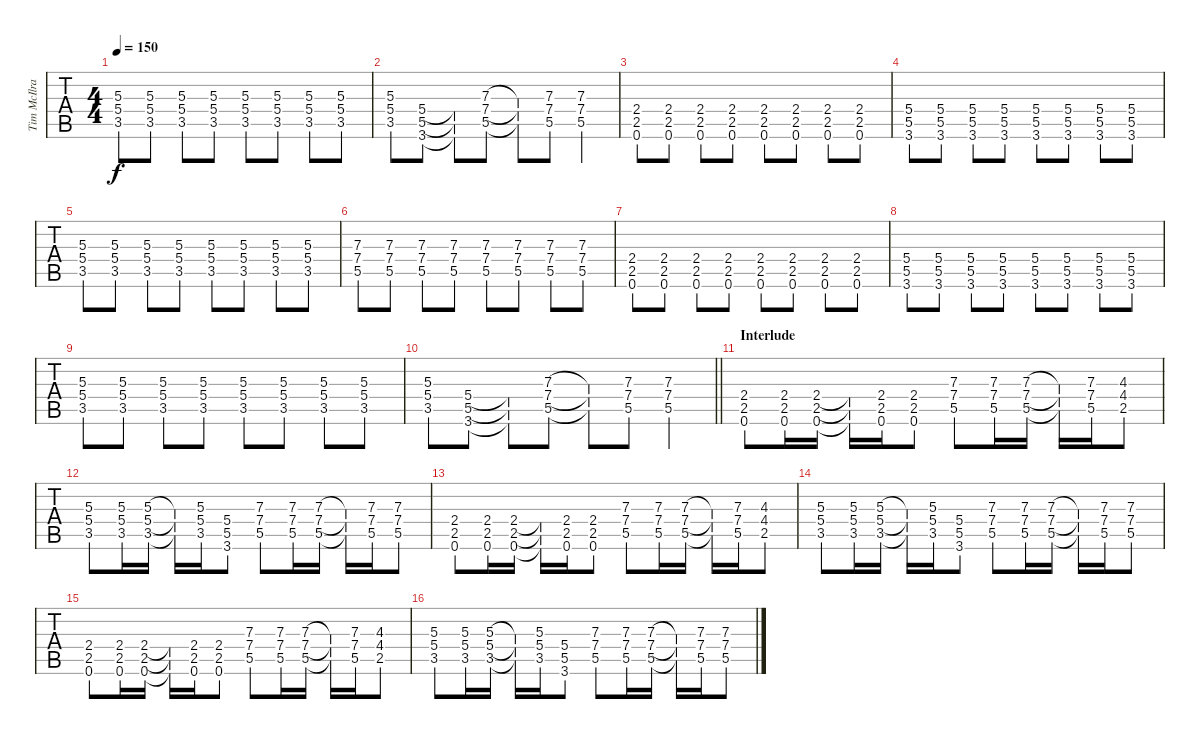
\track ("Tim McIlrath - Guitar One" "Tim McIlra") {instrument distortionguitar}
\staff {tabs}
\tuning (Eb4 Bb3 Gb3 Db3 Ab2 Eb2) {hide}
\ts (4 4)
\tempo 150
\clef g2
\ks c
(5.3 5.4 3.5).8{dy f} (5.3 5.4 3.5).8 (5.3 5.4 3.5).8 (5.3 5.4 3.5).8 (5.3 5.4 3.5).8 (5.3 5.4 3.5).8 (5.3 5.4 3.5).8 (5.3 5.4 3.5).8 |
(5.3 5.4 3.5).8 (5.4 5.5 3.6).8 (5.4{t} 5.5{t} 3.6{t}).8 (7.3 7.4 5.5).8 (7.3{t} 7.4{t} 5.5{t}).8 (7.3 7.4 5.5).8 (7.3 7.4 5.5).4 |
(2.4 2.5 0.6).8 (2.4 2.5 0.6).8 (2.4 2.5 0.6).8 (2.4 2.5 0.6).8 (2.4 2.5 0.6).8 (2.4 2.5 0.6).8 (2.4 2.5 0.6).8 (2.4 2.5 0.6).8 |
(5.4 5.5 3.6).8 (5.4 5.5 3.6).8 (5.4 5.5 3.6).8 (5.4 5.5 3.6).8 (5.4 5.5 3.6).8 (5.4 5.5 3.6).8 (5.4 5.5 3.6).8 (5.4 5.5 3.6).8 |
(5.3 5.4 3.5).8 (5.3 5.4 3.5).8 (5.3 5.4 3.5).8 (5.3 5.4 3.5).8 (5.3 5.4 3.5).8 (5.3 5.4 3.5).8 (5.3 5.4 3.5).8 (5.3 5.4 3.5).8 |
(7.3 7.4 5.5).8 (7.3 7.4 5.5).8 (7.3 7.4 5.5).8 (7.3 7.4 5.5).8 (7.3 7.4 5.5).8 (7.3 7.4 5.5).8 (7.3 7.4 5.5).8 (7.3 7.4 5.5).8 |
(2.4 2.5 0.6).8 (2.4 2.5 0.6).8 (2.4 2.5 0.6).8 (2.4 2.5 0.6).8 (2.4 2.5 0.6).8 (2.4 2.5 0.6).8 (2.4 2.5 0.6).8 (2.4 2.5 0.6).8 |
(5.4 5.5 3.6).8 (5.4 5.5 3.6).8 (5.4 5.5 3.6).8 (5.4 5.5 3.6).8 (5.4 5.5 3.6).8 (5.4 5.5 3.6).8 (5.4 5.5 3.6).8 (5.4 5.5 3.6).8 |
(5.3 5.4 3.5).8 (5.3 5.4 3.5).8 (5.3 5.4 3.5).8 (5.3 5.4 3.5).8 (5.3 5.4 3.5).8 (5.3 5.4 3.5).8 (5.3 5.4 3.5).8 (5.3 5.4 3.5).8 |
\barLineRight lightlight
(5.3 5.4 3.5).8 (5.4 5.5 3.6).8 (5.4{t} 5.5{t} 3.6{t}).8 (7.3 7.4 5.5).8 (7.3{t} 7.4{t} 5.5{t}).8 (7.3 7.4 5.5).8 (7.3 7.4 5.5).4 |
\section ("" "Interlude")
(2.4 2.5 0.6).8 (2.4 2.5 0.6).16 (2.4 2.5 0.6).16 (2.4{t} 2.5{t} 0.6{t}).16 (2.4 2.5 0.6).16 (2.4 2.5 0.6).8 (7.3 7.4 5.5).8 (7.3 7.4 5.5).16 (7.3 7.4 5.5).16 (7.3{t} 7.4{t} 5.5{t}).16 (7.3 7.4 5.5).16 (4.3 4.4 2.5).8 |
(5.3 5.4 3.5).8 (5.3 5.4 3.5).16 (5.3 5.4 3.5).16 (5.3{t} 5.4{t} 3.5{t}).16 (5.3 5.4 3.5).16 (5.4 5.5 3.6).8 (7.3 7.4 5.5).8 (7.3 7.4 5.5).16 (7.3 7.4 5.5).16 (7.3{t} 7.4{t} 5.5{t}).16 (7.3 7.4 5.5).16 (7.3 7.4 5.5).8 |
(2.4 2.5 0.6).8 (2.4 2.5 0.6).16 (2.4 2.5 0.6).16 (2.4{t} 2.5{t} 0.6{t}).16 (2.4 2.5 0.6).16 (2.4 2.5 0.6).8 (7.3 7.4 5.5).8 (7.3 7.4 5.5).16 (7.3 7.4 5.5).16 (7.3{t} 7.4{t} 5.5{t}).16 (7.3 7.4 5.5).16 (4.3 4.4 2.5).8 |
(5.3 5.4 3.5).8 (5.3 5.4 3.5).16 (5.3 5.4 3.5).16 (5.3{t} 5.4{t} 3.5{t}).16 (5.3 5.4 3.5).16 (5.4 5.5 3.6).8 (7.3 7.4 5.5).8 (7.3 7.4 5.5).16 (7.3 7.4 5.5).16 (7.3{t} 7.4{t} 5.5{t}).16 (7.3 7.4 5.5).16 (7.3 7.4 5.5).8 |
(2.4 2.5 0.6).8 (2.4 2.5 0.6).16 (2.4 2.5 0.6).16 (2.4{t} 2.5{t} 0.6{t}).16 (2.4 2.5 0.6).16 (2.4 2.5 0.6).8 (7.3 7.4 5.5).8 (7.3 7.4 5.5).16 (7.3 7.4 5.5).16 (7.3{t} 7.4{t} 5.5{t}).16 (7.3 7.4 5.5).16 (4.3 4.4 2.5).8 |
(5.3 5.4 3.5).8 (5.3 5.4 3.5).16 (5.3 5.4 3.5).16 (5.3{t} 5.4{t} 3.5{t}).16 (5.3 5.4 3.5).16 (5.4 5.5 3.6).8 (7.3 7.4 5.5).8 (7.3 7.4 5.5).16 (7.3 7.4 5.5).16 (7.3{t} 7.4{t} 5.5{t}).16 (7.3 7.4 5.5).16 (7.3 7.4 5.5).8
